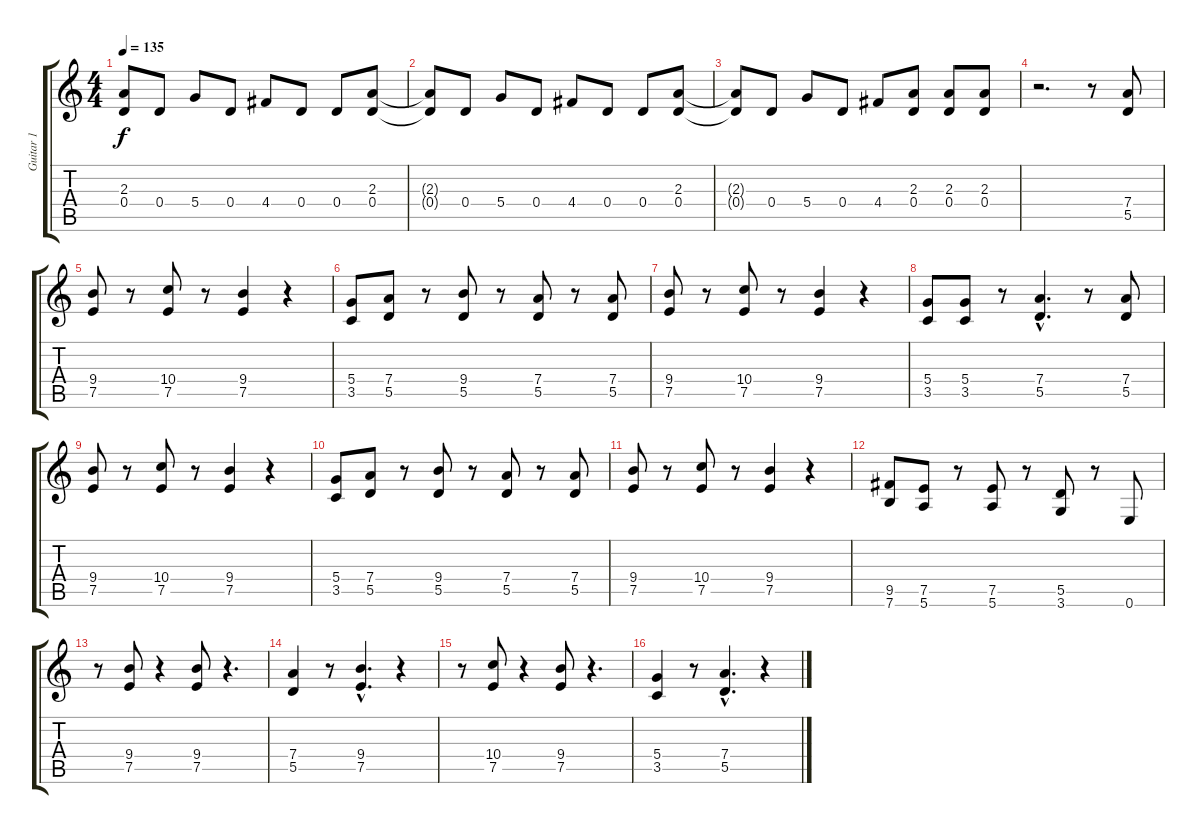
\track ("Guitar 1" "Guitar 1") {instrument distortionguitar}
\staff {score tabs}
\tuning (E4 B3 G3 D3 A2 E2) {hide}
\ts (4 4)
\tempo 135
\clef g2
\ks c
(2.3{t} 0.4{t}).8{dy f} 0.4.8 5.4.8 0.4.8 4.4.8 0.4.8 0.4.8 (2.3 0.4).8 |
(2.3{t} 0.4{t}).8 0.4.8 5.4.8 0.4.8 4.4.8 0.4.8 0.4.8 (2.3 0.4).8 |
(2.3{t} 0.4{t}).8 0.4.8 5.4.8 0.4.8 4.4.8 (2.3 0.4).8 (2.3 0.4).8 (2.3 0.4).8 |
r.2{d} r.8 (7.4 5.5).8 |
(9.4 7.5).8 r.8 (10.4 7.5).8 r.8 (9.4 7.5).4 r.4 |
(5.4 3.5).8 (7.4 5.5).8 r.8 (9.4 5.5).8 r.8 (7.4 5.5).8 r.8 (7.4 5.5).8 |
(9.4 7.5).8 r.8 (10.4 7.5).8 r.8 (9.4 7.5).4 r.4 |
(5.4 3.5).8 (5.4 3.5).8 r.8 (7.4{hac} 5.5{hac}).4{d} r.8 (7.4 5.5).8 |
(9.4 7.5).8 r.8 (10.4 7.5).8 r.8 (9.4 7.5).4 r.4 |
(5.4 3.5).8 (7.4 5.5).8 r.8 (9.4 5.5).8 r.8 (7.4 5.5).8 r.8 (7.4 5.5).8 |
(9.4 7.5).8 r.8 (10.4 7.5).8 r.8 (9.4 7.5).4 r.4 |
(9.5 7.6).8 (7.5 5.6).8 r.8 (7.5 5.6).8 r.8 (5.5 3.6).8 r.8 0.6.8 |
r.8 (9.4 7.5).8 r.4 (9.4 7.5).8 r.4{d} |
(7.4 5.5).4 r.8 (9.4{hac} 7.5{hac}).4{d} r.4 |
r.8 (10.4 7.5).8 r.4 (9.4 7.5).8 r.4{d} |
(5.4 3.5).4 r.8 (7.4{hac} 5.5{hac}).4{d} r.4
